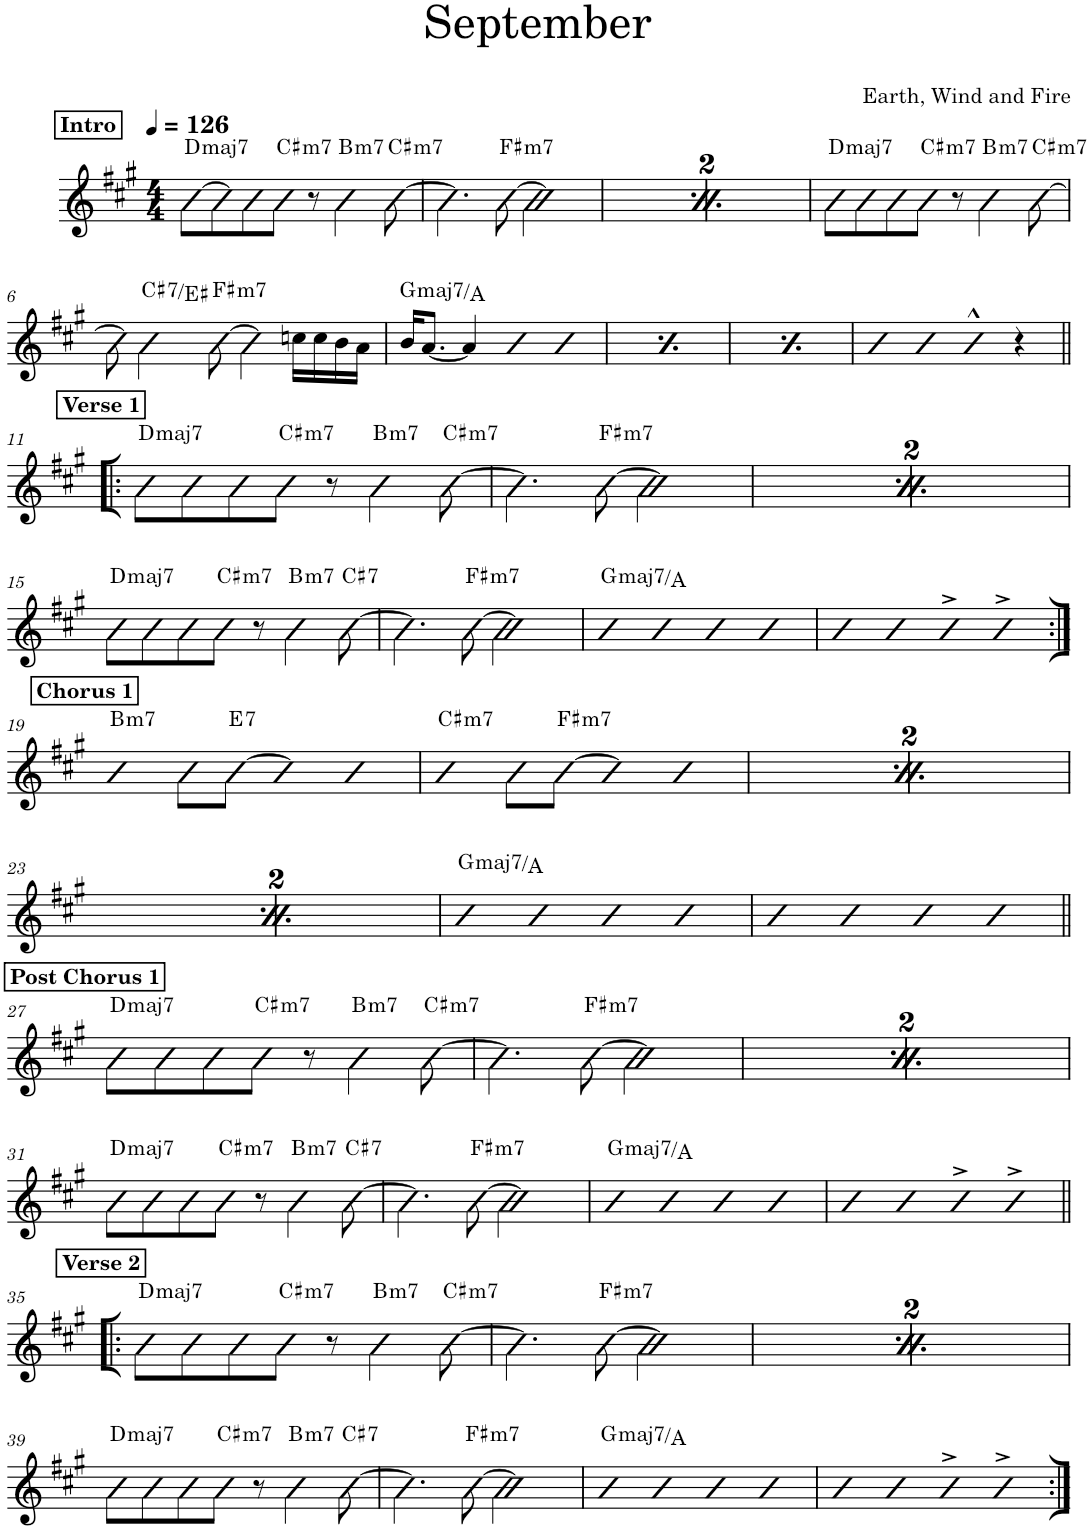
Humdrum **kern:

**kern	**harte
*part1	*part1
*staff1	*
*I"Piano	*
*I'Pno.	*
*clefG2	*
*k[f#c#g#]	*
*M4/4	*
*MM126	*
!!LO:REH:place=s1:a:B:cj:t=Intro
=1	=1
!	!LO:H:kt=maj7
[8b\L	D:maj7
8b\]	.
8b\	.
!	!LO:H:kt=m7
8b\J	C#:min7
8r	.
!	!LO:H:kt=m7
4b\	B:min7
!	!LO:H:kt=m7
[8b\	C#:min7
=2	=2
4.b\]	.
!	!LO:H:kt=m7
[8b\	F#:min7
2b\]	.
=3	=3
!!LO:REH:place=s1:a:B:cj:t=Intro
*MM126	*
!	!LO:H:kt=maj7
[8b\L	D:maj7
8b\]	.
8b\	.
!	!LO:H:kt=m7
8b\J	C#:min7
8r	.
!	!LO:H:kt=m7
4b\	B:min7
!	!LO:H:kt=m7
[8b\	C#:min7
=4	=4
4.b\]	.
!	!LO:H:kt=m7
[8b\	F#:min7
2b\]	.
=5	=5
!	!LO:H:kt=maj7
8b\L	D:maj7
8b\	.
8b\	.
!	!LO:H:kt=m7
8b\J	C#:min7
8r	.
!	!LO:H:kt=m7
4b\	B:min7
!	!LO:H:kt=m7
[8b\	C#:min7
!!LO:LB:g=z
=6	=6
8b\]	.
!	!LO:H:kt=7
4b\	C#:7/3
!	!LO:H:kt=m7
[8b\	F#:min7
4b\]	.
16ccn\LL	.
16cc\	.
16b\	.
16a\JJ	.
=7	=7
!	!LO:H:kt=maj7
16b/KL	G:maj7/2
[8.a/J	.
4a/]	.
4b	.
4b	.
=8	=8
!	!LO:H:kt=maj7
16b/KL	G:maj7/2
[8.a/J	.
4a/]	.
4b	.
4b	.
=9	=9
!	!LO:H:kt=maj7
16b/KL	G:maj7/2
[8.a/J	.
4a/]	.
4b	.
4b	.
=10	=10
4b	.
4b	.
4b^^	.
4r	.
!!LO:LB:g=z
!!LO:REH:place=s1:a:B:cj:t=Verse 1
=11!|:	=11!|:
!	!LO:H:kt=maj7
8b\L	D:maj7
8b\	.
8b\	.
!	!LO:H:kt=m7
8b\J	C#:min7
8r	.
!	!LO:H:kt=m7
4b\	B:min7
!	!LO:H:kt=m7
[8b\	C#:min7
=12	=12
4.b\]	.
!	!LO:H:kt=m7
[8b\	F#:min7
2b\]	.
!!LO:REH:place=s1:a:B:cj:t=Verse 1
=13	=13
!	!LO:H:kt=maj7
8b\L	D:maj7
8b\	.
8b\	.
!	!LO:H:kt=m7
8b\J	C#:min7
8r	.
!	!LO:H:kt=m7
4b\	B:min7
!	!LO:H:kt=m7
[8b\	C#:min7
=14	=14
4.b\]	.
!	!LO:H:kt=m7
[8b\	F#:min7
2b\]	.
!!LO:LB:g=z
=15	=15
!	!LO:H:kt=maj7
8b\L	D:maj7
8b\	.
8b\	.
!	!LO:H:kt=m7
8b\J	C#:min7
8r	.
!	!LO:H:kt=m7
4b\	B:min7
!	!LO:H:kt=7
[8b\	C#:7
=16	=16
4.b\]	.
!	!LO:H:kt=m7
[8b\	F#:min7
2b\]	.
=17	=17
!	!LO:H:kt=maj7
4b	G:maj7/2
4b	.
4b	.
4b	.
=18	=18
4b	.
4b	.
4b^	.
4b^	.
!!LO:LB:g=z
!!LO:REH:place=s1:a:B:cj:t=Chorus 1
=19:|!	=19:|!
!	!LO:H:kt=m7
4b	B:min7
8b\L	.
!	!LO:H:kt=7
[8b\J	E:7
4b]	.
4b	.
=20	=20
!	!LO:H:kt=m7
4b	C#:min7
8b\L	.
!	!LO:H:kt=m7
[8b\J	F#:min7
4b]	.
4b	.
!!LO:REH:place=s1:a:B:cj:t=Chorus 1
=21	=21
!	!LO:H:kt=m7
4b	B:min7
8b\L	.
!	!LO:H:kt=7
[8b\J	E:7
4b]	.
4b	.
=22	=22
!	!LO:H:kt=m7
4b	C#:min7
8b\L	.
!	!LO:H:kt=m7
[8b\J	F#:min7
4b]	.
4b	.
!!LO:LB:g=z
!!LO:REH:place=s1:a:B:cj:t=Chorus 1
=23	=23
!	!LO:H:kt=m7
4b	B:min7
8b\L	.
!	!LO:H:kt=7
[8b\J	E:7
4b]	.
4b	.
=24	=24
!	!LO:H:kt=m7
4b	C#:min7
8b\L	.
!	!LO:H:kt=m7
[8b\J	F#:min7
4b]	.
4b	.
=25	=25
!	!LO:H:kt=maj7
4b	G:maj7/2
4b	.
4b	.
4b	.
=26	=26
4b	.
4b	.
4b	.
4b	.
!!LO:LB:g=z
!!LO:REH:place=s1:a:B:cj:t=Post Chorus 1
=27||	=27||
!	!LO:H:kt=maj7
8b\L	D:maj7
8b\	.
8b\	.
!	!LO:H:kt=m7
8b\J	C#:min7
8r	.
!	!LO:H:kt=m7
4b\	B:min7
!	!LO:H:kt=m7
[8b\	C#:min7
=28	=28
4.b\]	.
!	!LO:H:kt=m7
[8b\	F#:min7
2b\]	.
!!LO:REH:place=s1:a:B:cj:t=Post Chorus 1
=29	=29
!	!LO:H:kt=maj7
8b\L	D:maj7
8b\	.
8b\	.
!	!LO:H:kt=m7
8b\J	C#:min7
8r	.
!	!LO:H:kt=m7
4b\	B:min7
!	!LO:H:kt=m7
[8b\	C#:min7
=30	=30
4.b\]	.
!	!LO:H:kt=m7
[8b\	F#:min7
2b\]	.
!!LO:LB:g=z
=31	=31
!	!LO:H:kt=maj7
8b\L	D:maj7
8b\	.
8b\	.
!	!LO:H:kt=m7
8b\J	C#:min7
8r	.
!	!LO:H:kt=m7
4b\	B:min7
!	!LO:H:kt=7
[8b\	C#:7
=32	=32
4.b\]	.
!	!LO:H:kt=m7
[8b\	F#:min7
2b\]	.
=33	=33
!	!LO:H:kt=maj7
4b	G:maj7/2
4b	.
4b	.
4b	.
=34	=34
4b	.
4b	.
4b^	.
4b^	.
!!LO:LB:g=z
!!LO:REH:place=s1:a:B:cj:t=Verse 2
=35!|:	=35!|:
!	!LO:H:kt=maj7
8b\L	D:maj7
8b\	.
8b\	.
!	!LO:H:kt=m7
8b\J	C#:min7
8r	.
!	!LO:H:kt=m7
4b\	B:min7
!	!LO:H:kt=m7
[8b\	C#:min7
=36	=36
4.b\]	.
!	!LO:H:kt=m7
[8b\	F#:min7
2b\]	.
!!LO:REH:place=s1:a:B:cj:t=Verse 2
=37	=37
!	!LO:H:kt=maj7
8b\L	D:maj7
8b\	.
8b\	.
!	!LO:H:kt=m7
8b\J	C#:min7
8r	.
!	!LO:H:kt=m7
4b\	B:min7
!	!LO:H:kt=m7
[8b\	C#:min7
=38	=38
4.b\]	.
!	!LO:H:kt=m7
[8b\	F#:min7
2b\]	.
!!LO:LB:g=z
=39	=39
!	!LO:H:kt=maj7
8b\L	D:maj7
8b\	.
8b\	.
!	!LO:H:kt=m7
8b\J	C#:min7
8r	.
!	!LO:H:kt=m7
4b\	B:min7
!	!LO:H:kt=7
[8b\	C#:7
=40	=40
4.b\]	.
!	!LO:H:kt=m7
[8b\	F#:min7
2b\]	.
=41	=41
!	!LO:H:kt=maj7
4b	G:maj7/2
4b	.
4b	.
4b	.
=42	=42
4b	.
4b	.
4b^	.
4b^	.
=:|!	=:|!
*-	*-
